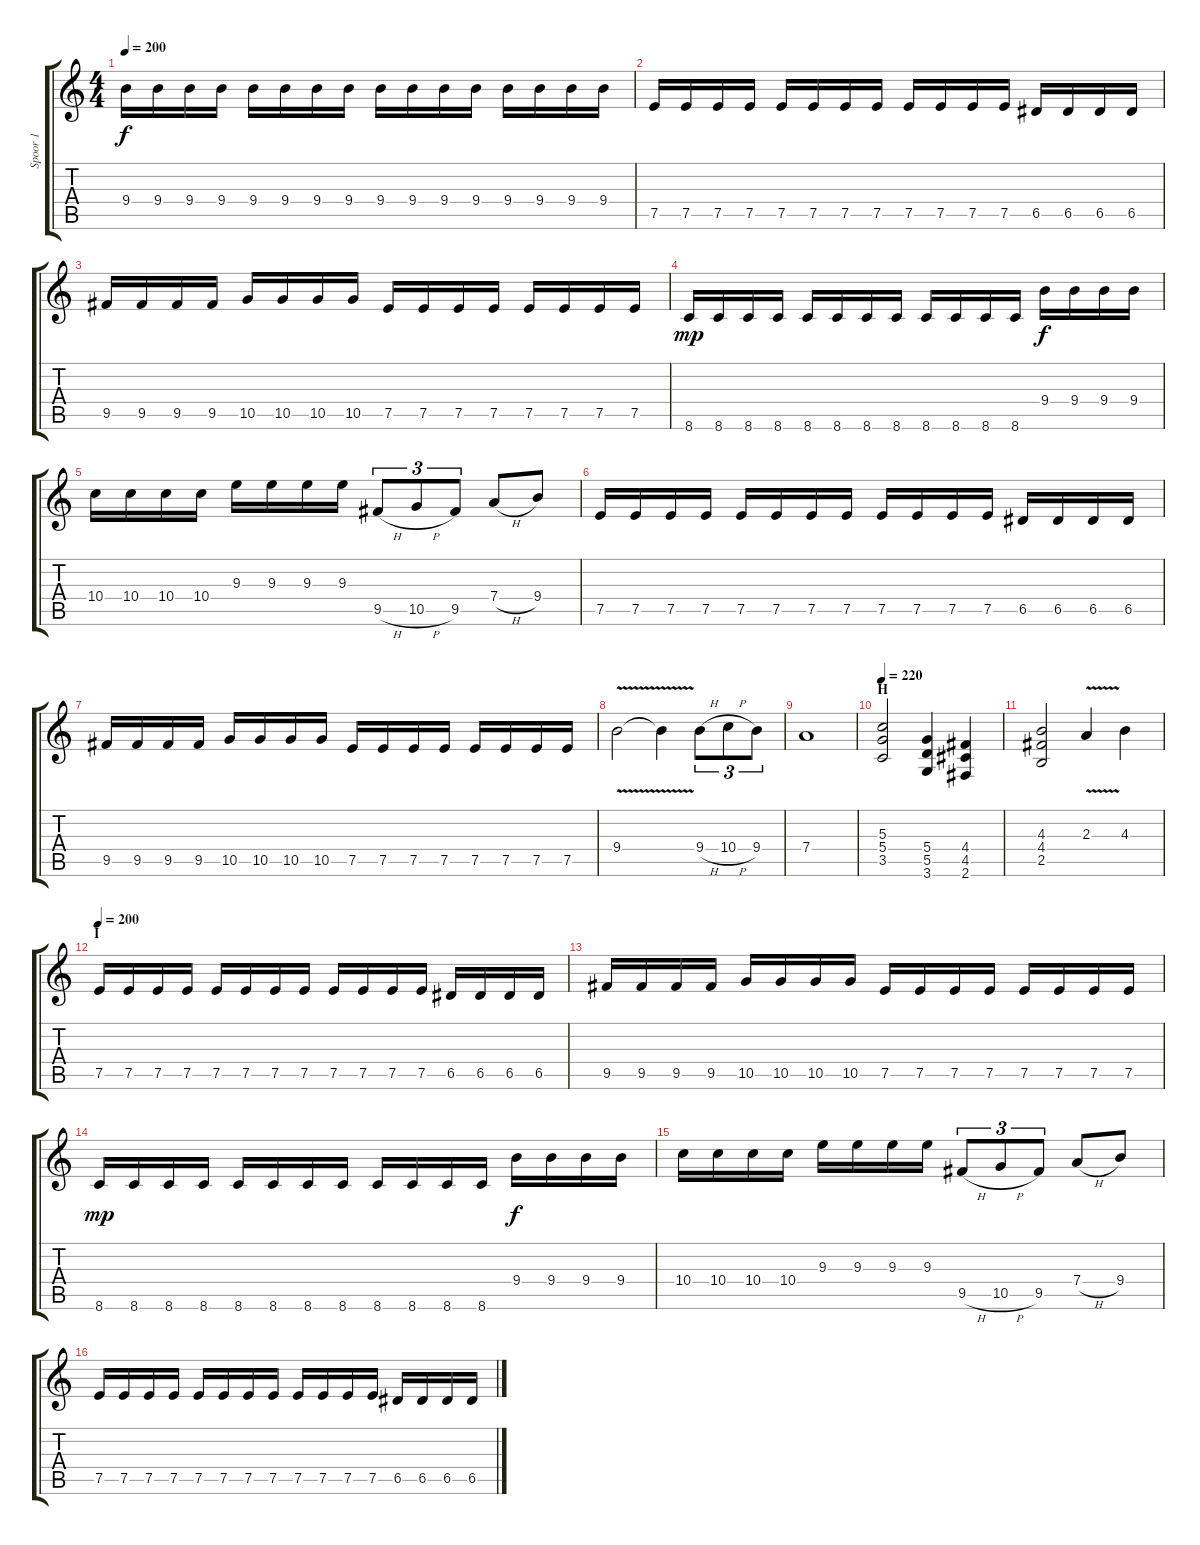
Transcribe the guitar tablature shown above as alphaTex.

\track ("Spoor 1" "Spoor 1") {instrument overdrivenguitar}
\staff {score tabs}
\tuning (E4 B3 G3 D3 A2 E2) {hide}
\ts (4 4)
\tempo 200
\clef g2
\ks c
9.4.16{dy f} 9.4.16 9.4.16 9.4.16 9.4.16 9.4.16 9.4.16 9.4.16 9.4.16 9.4.16 9.4.16 9.4.16 9.4.16 9.4.16 9.4.16 9.4.16 |
7.5.16 7.5.16 7.5.16 7.5.16 7.5.16 7.5.16 7.5.16 7.5.16 7.5.16 7.5.16 7.5.16 7.5.16 6.5.16 6.5.16 6.5.16 6.5.16 |
9.5.16 9.5.16 9.5.16 9.5.16 10.5.16 10.5.16 10.5.16 10.5.16 7.5.16 7.5.16 7.5.16 7.5.16 7.5.16 7.5.16 7.5.16 7.5.16 |
8.6.16{dy mp} 8.6.16 8.6.16 8.6.16 8.6.16 8.6.16 8.6.16 8.6.16 8.6.16 8.6.16 8.6.16 8.6.16 9.4.16{dy f} 9.4.16 9.4.16 9.4.16 |
10.4.16 10.4.16 10.4.16 10.4.16 9.3.16 9.3.16 9.3.16 9.3.16 9.5{h}.8{tu (3 2)} 10.5{h}.8{tu (3 2)} 9.5.8{tu (3 2)} 7.4{h}.8 9.4.8 |
7.5.16 7.5.16 7.5.16 7.5.16 7.5.16 7.5.16 7.5.16 7.5.16 7.5.16 7.5.16 7.5.16 7.5.16 6.5.16 6.5.16 6.5.16 6.5.16 |
9.5.16 9.5.16 9.5.16 9.5.16 10.5.16 10.5.16 10.5.16 10.5.16 7.5.16 7.5.16 7.5.16 7.5.16 7.5.16 7.5.16 7.5.16 7.5.16 |
9.4{v}.2 9.4{t}.4 9.4{h}.8{tu (3 2)} 10.4{h}.8{tu (3 2)} 9.4.8{tu (3 2)} |
7.4.1 |
\section ("" "H")
\tempo 220
(5.3 5.4 3.5).2 (5.4 5.5 3.6).4 (4.4 4.5 2.6).4 |
(4.3 4.4 2.5).2 2.3{v}.4 4.3.4 |
\section ("" "I")
\tempo 200
7.5.16 7.5.16 7.5.16 7.5.16 7.5.16 7.5.16 7.5.16 7.5.16 7.5.16 7.5.16 7.5.16 7.5.16 6.5.16 6.5.16 6.5.16 6.5.16 |
9.5.16 9.5.16 9.5.16 9.5.16 10.5.16 10.5.16 10.5.16 10.5.16 7.5.16 7.5.16 7.5.16 7.5.16 7.5.16 7.5.16 7.5.16 7.5.16 |
8.6.16{dy mp} 8.6.16 8.6.16 8.6.16 8.6.16 8.6.16 8.6.16 8.6.16 8.6.16 8.6.16 8.6.16 8.6.16 9.4.16{dy f} 9.4.16 9.4.16 9.4.16 |
10.4.16 10.4.16 10.4.16 10.4.16 9.3.16 9.3.16 9.3.16 9.3.16 9.5{h}.8{tu (3 2)} 10.5{h}.8{tu (3 2)} 9.5.8{tu (3 2)} 7.4{h}.8 9.4.8 |
7.5.16 7.5.16 7.5.16 7.5.16 7.5.16 7.5.16 7.5.16 7.5.16 7.5.16 7.5.16 7.5.16 7.5.16 6.5.16 6.5.16 6.5.16 6.5.16
